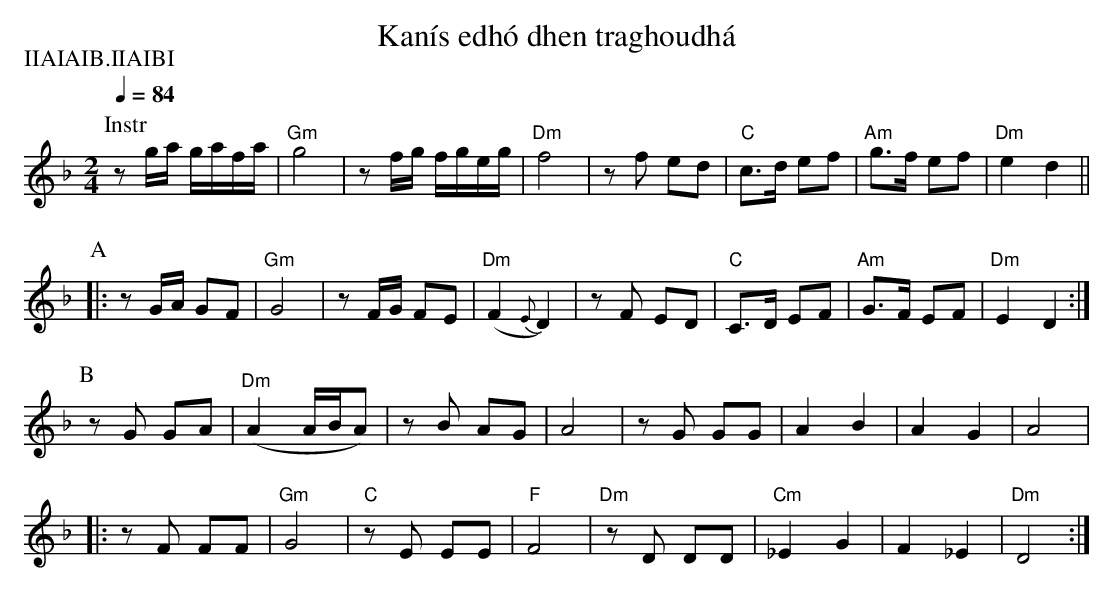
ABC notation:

X:1
T:Kan\'is edh\'o dhen traghoudh\'a
P:IIAIAIB.IIAIBI
Q:1/4=84
M:2/4
L:1/8
K:Dm
P:Instr
zg/a/ g/a/f/a/ | "Gm"g4 | zf/g/ f/g/e/g/ | "Dm"f4 | zf ed | "C"c>d ef | "Am"g>f ef | "Dm"e2 d2 ||
P:A
|: zG/A/ GF | "Gm"G4 | zF/G/ FE | "Dm"(F2 {E}D2) | zF ED | "C"C>D EF | "Am"G>F EF | "Dm"E2 D2 :|
P:B
zG GA | "Dm"(A2 A/B/A) | zB AG | A4 | zG GG | A2 B2 | A2 G2 | A4 |
|: zF FF | "Gm"G4 | "C"zE EE | "F"F4 | "Dm"zD DD | "Cm"_E2 G2 | F2 _E2 | "Dm"D4 :|
